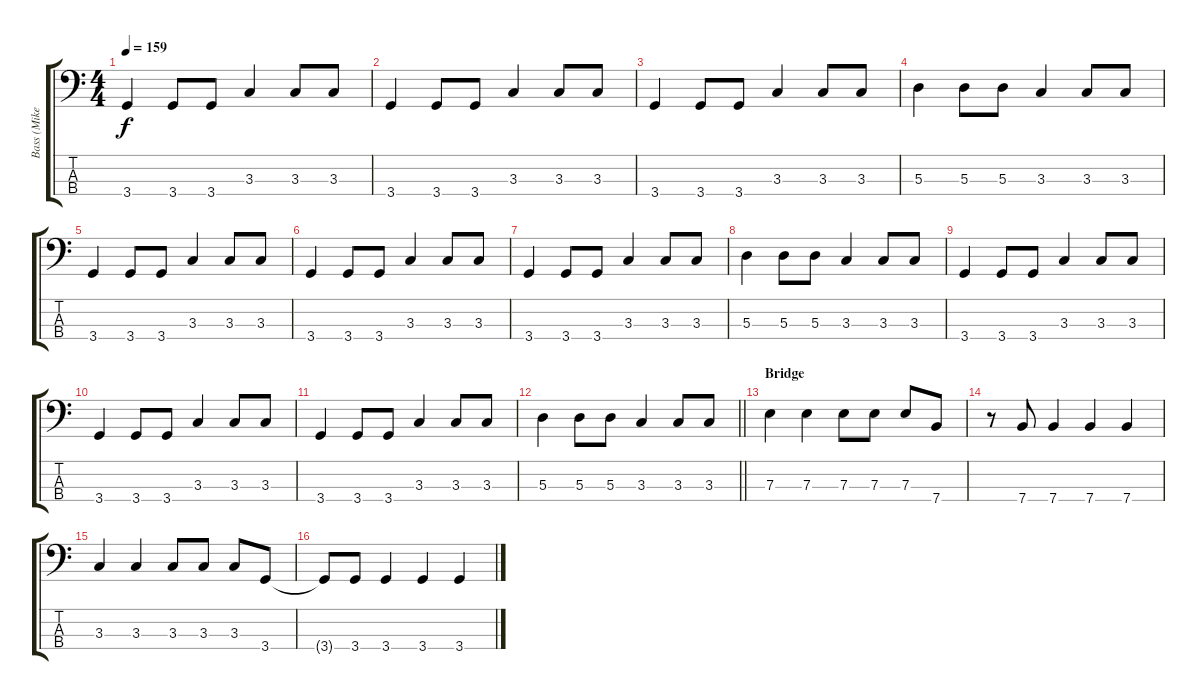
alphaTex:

\track ("Bass (Mike Dirnt)" "Bass (Mike") {instrument electricbasspick}
\staff {score tabs}
\tuning (G2 D2 A1 E1) {hide}
\ts (4 4)
\tempo 159
\clef f4
\ks c
3.4.4{dy f} 3.4.8 3.4.8 3.3.4 3.3.8 3.3.8 |
3.4.4 3.4.8 3.4.8 3.3.4 3.3.8 3.3.8 |
3.4.4 3.4.8 3.4.8 3.3.4 3.3.8 3.3.8 |
5.3.4 5.3.8 5.3.8 3.3.4 3.3.8 3.3.8 |
3.4.4 3.4.8 3.4.8 3.3.4 3.3.8 3.3.8 |
3.4.4 3.4.8 3.4.8 3.3.4 3.3.8 3.3.8 |
3.4.4 3.4.8 3.4.8 3.3.4 3.3.8 3.3.8 |
5.3.4 5.3.8 5.3.8 3.3.4 3.3.8 3.3.8 |
3.4.4 3.4.8 3.4.8 3.3.4 3.3.8 3.3.8 |
3.4.4 3.4.8 3.4.8 3.3.4 3.3.8 3.3.8 |
3.4.4 3.4.8 3.4.8 3.3.4 3.3.8 3.3.8 |
\barLineRight lightlight
5.3.4 5.3.8 5.3.8 3.3.4 3.3.8 3.3.8 |
\section ("" "Bridge")
7.3.4 7.3.4 7.3.8 7.3.8 7.3.8 7.4.8 |
r.8 7.4.8 7.4.4 7.4.4 7.4.4 |
3.3.4 3.3.4 3.3.8 3.3.8 3.3.8 3.4.8 |
3.4{t}.8 3.4.8 3.4.4 3.4.4 3.4.4
